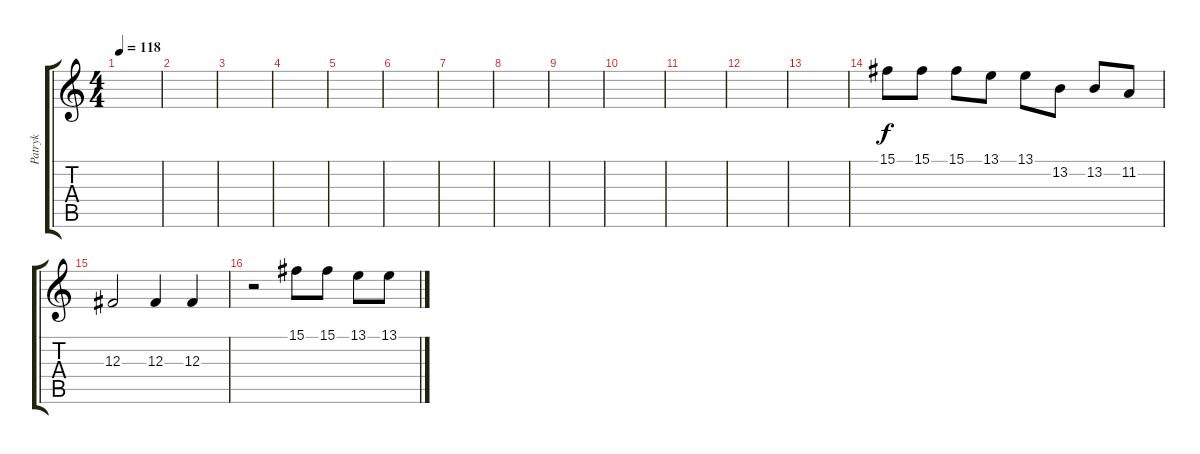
\track ("Patryk" "Patryk") {instrument lead2sawtooth}
\staff {score tabs}
\tuning (Eb4 Bb3 Gb3 Db3 Ab2 Eb2) {hide}
\ts (4 4)
\tempo 118
\clef g2
\ks c
|
|
|
|
|
|
|
|
|
|
|
|
|
15.1.8 15.1.8 15.1.8 13.1.8 13.1.8 13.2.8 13.2.8 11.2.8 |
12.3.2 12.3.4 12.3.4 |
r.2 15.1.8 15.1.8 13.1.8 13.1.8
